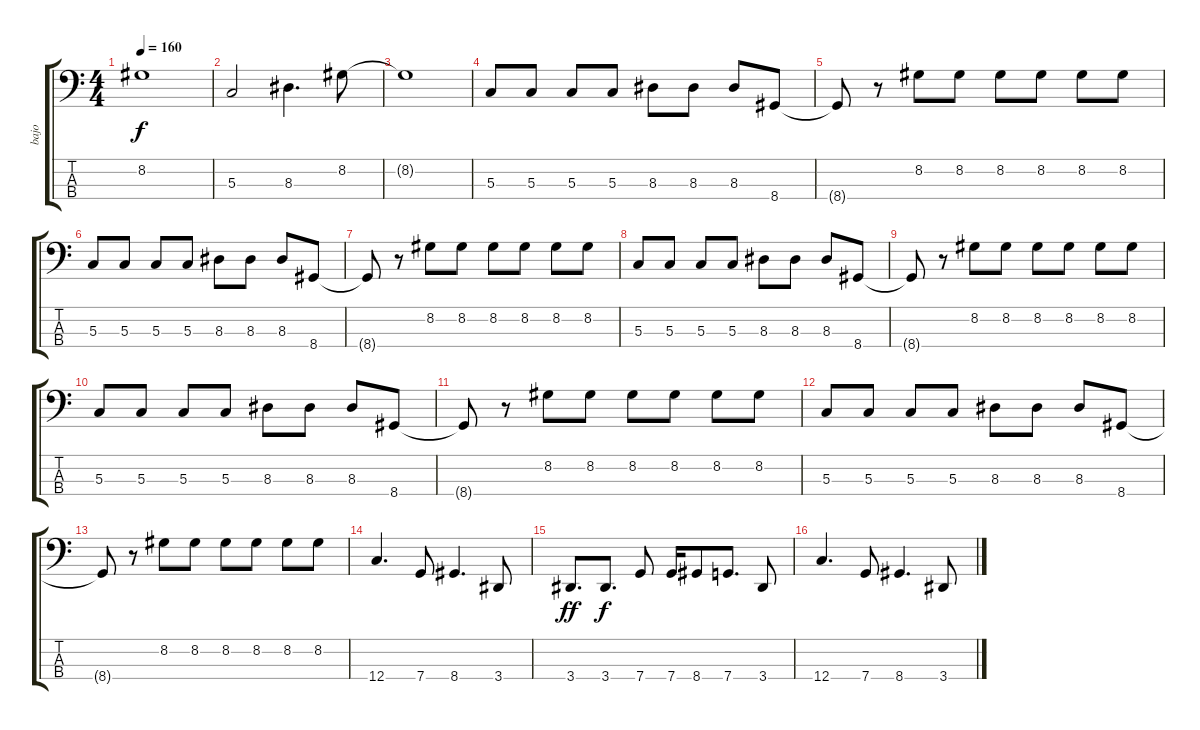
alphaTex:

\track ("bajo" "bajo") {instrument electricbassfinger}
\staff {score tabs}
\tuning (F2 C2 G1 C1) {hide}
\ts (4 4)
\tempo 160
\clef f4
\ks c
8.2{t}.1{dy f} |
5.3.2 8.3.4{d} 8.2.8 |
8.2{t}.1 |
5.3.8 5.3.8 5.3.8 5.3.8 8.3.8 8.3.8 8.3.8 8.4.8 |
8.4{t}.8 r.8 8.2.8 8.2.8 8.2.8 8.2.8 8.2.8 8.2.8 |
5.3.8 5.3.8 5.3.8 5.3.8 8.3.8 8.3.8 8.3.8 8.4.8 |
8.4{t}.8 r.8 8.2.8 8.2.8 8.2.8 8.2.8 8.2.8 8.2.8 |
5.3.8 5.3.8 5.3.8 5.3.8 8.3.8 8.3.8 8.3.8 8.4.8 |
8.4{t}.8 r.8 8.2.8 8.2.8 8.2.8 8.2.8 8.2.8 8.2.8 |
5.3.8 5.3.8 5.3.8 5.3.8 8.3.8 8.3.8 8.3.8 8.4.8 |
8.4{t}.8 r.8 8.2.8 8.2.8 8.2.8 8.2.8 8.2.8 8.2.8 |
5.3.8 5.3.8 5.3.8 5.3.8 8.3.8 8.3.8 8.3.8 8.4.8 |
8.4{t}.8 r.8 8.2.8 8.2.8 8.2.8 8.2.8 8.2.8 8.2.8 |
12.4.4{d} 7.4.8 8.4.4{d} 3.4.8 |
3.4.8{d dy ff} 3.4.8{d dy f} 7.4.8 7.4.16 8.4.8 7.4.8{d} 3.4.8 |
12.4.4{d} 7.4.8 8.4.4{d} 3.4.8
